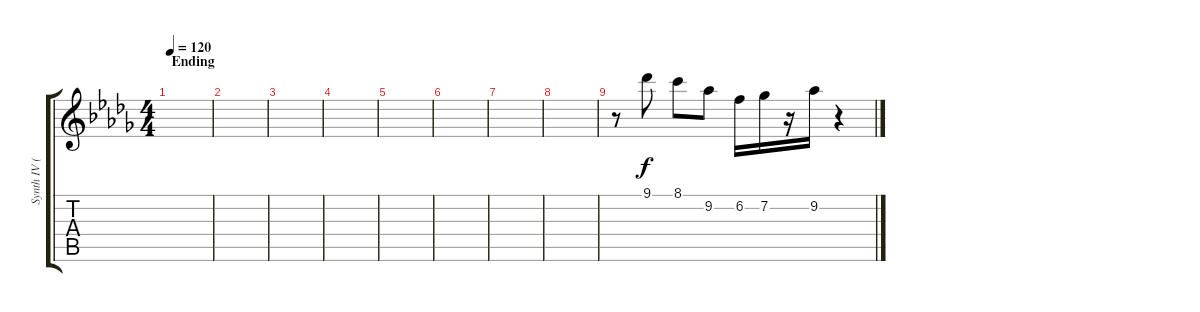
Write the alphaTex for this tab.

\track ("Synth IV (Kotobuki Tsumugi)" "Synth IV (") {instrument vibraphone}
\staff {score tabs}
\tuning (E5 B4 G4 D4 A3 E3) {hide}
\ts (4 4)
\section ("" "Ending")
\tempo 120
\clef g2
\ks db
|
|
|
|
|
|
|
|
r.8 9.1.8 8.1.8 9.2.8 6.2.16 7.2.16 r.16 9.2.16 r.4
